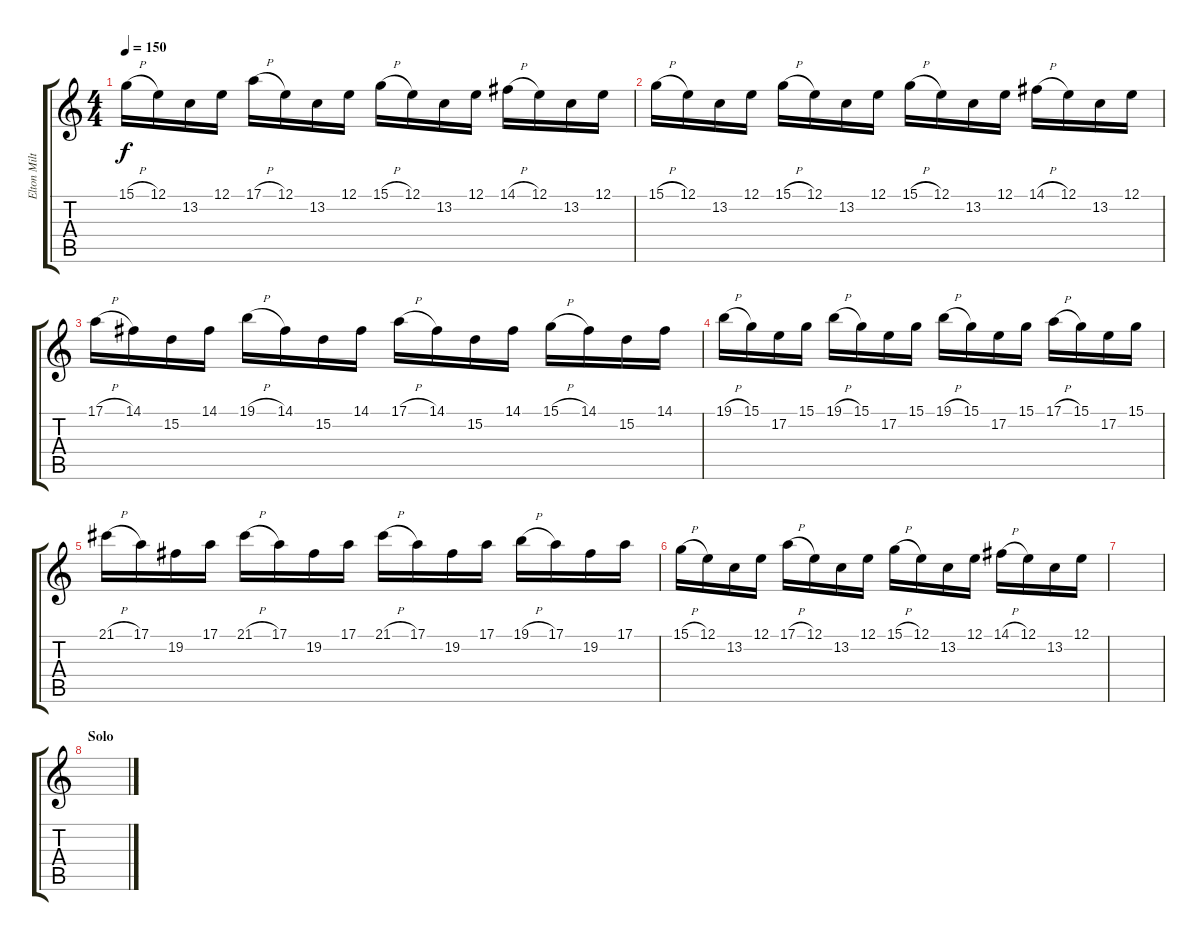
\track ("Elton Milton" "Elton Milt") {instrument lead1square}
\staff {score tabs}
\tuning (E4 B3 G3 D3 A2 E2) {hide}
\ts (4 4)
\tempo 150
\clef g2
\ks c
15.1{h}.16{dy f} 12.1.16 13.2.16 12.1.16 17.1{h}.16 12.1.16 13.2.16 12.1.16 15.1{h}.16 12.1.16 13.2.16 12.1.16 14.1{h}.16 12.1.16 13.2.16 12.1.16 |
15.1{h}.16 12.1.16 13.2.16 12.1.16 15.1{h}.16 12.1.16 13.2.16 12.1.16 15.1{h}.16 12.1.16 13.2.16 12.1.16 14.1{h}.16 12.1.16 13.2.16 12.1.16 |
17.1{h}.16 14.1.16 15.2.16 14.1.16 19.1{h}.16 14.1.16 15.2.16 14.1.16 17.1{h}.16 14.1.16 15.2.16 14.1.16 15.1{h}.16 14.1.16 15.2.16 14.1.16 |
19.1{h}.16 15.1.16 17.2.16 15.1.16 19.1{h}.16 15.1.16 17.2.16 15.1.16 19.1{h}.16 15.1.16 17.2.16 15.1.16 17.1{h}.16 15.1.16 17.2.16 15.1.16 |
21.1{h}.16 17.1.16 19.2.16 17.1.16 21.1{h}.16 17.1.16 19.2.16 17.1.16 21.1{h}.16 17.1.16 19.2.16 17.1.16 19.1{h}.16 17.1.16 19.2.16 17.1.16 |
15.1{h}.16 12.1.16 13.2.16 12.1.16 17.1{h}.16 12.1.16 13.2.16 12.1.16 15.1{h}.16 12.1.16 13.2.16 12.1.16 14.1{h}.16 12.1.16 13.2.16 12.1.16 |
|
\section ("" "Solo")
